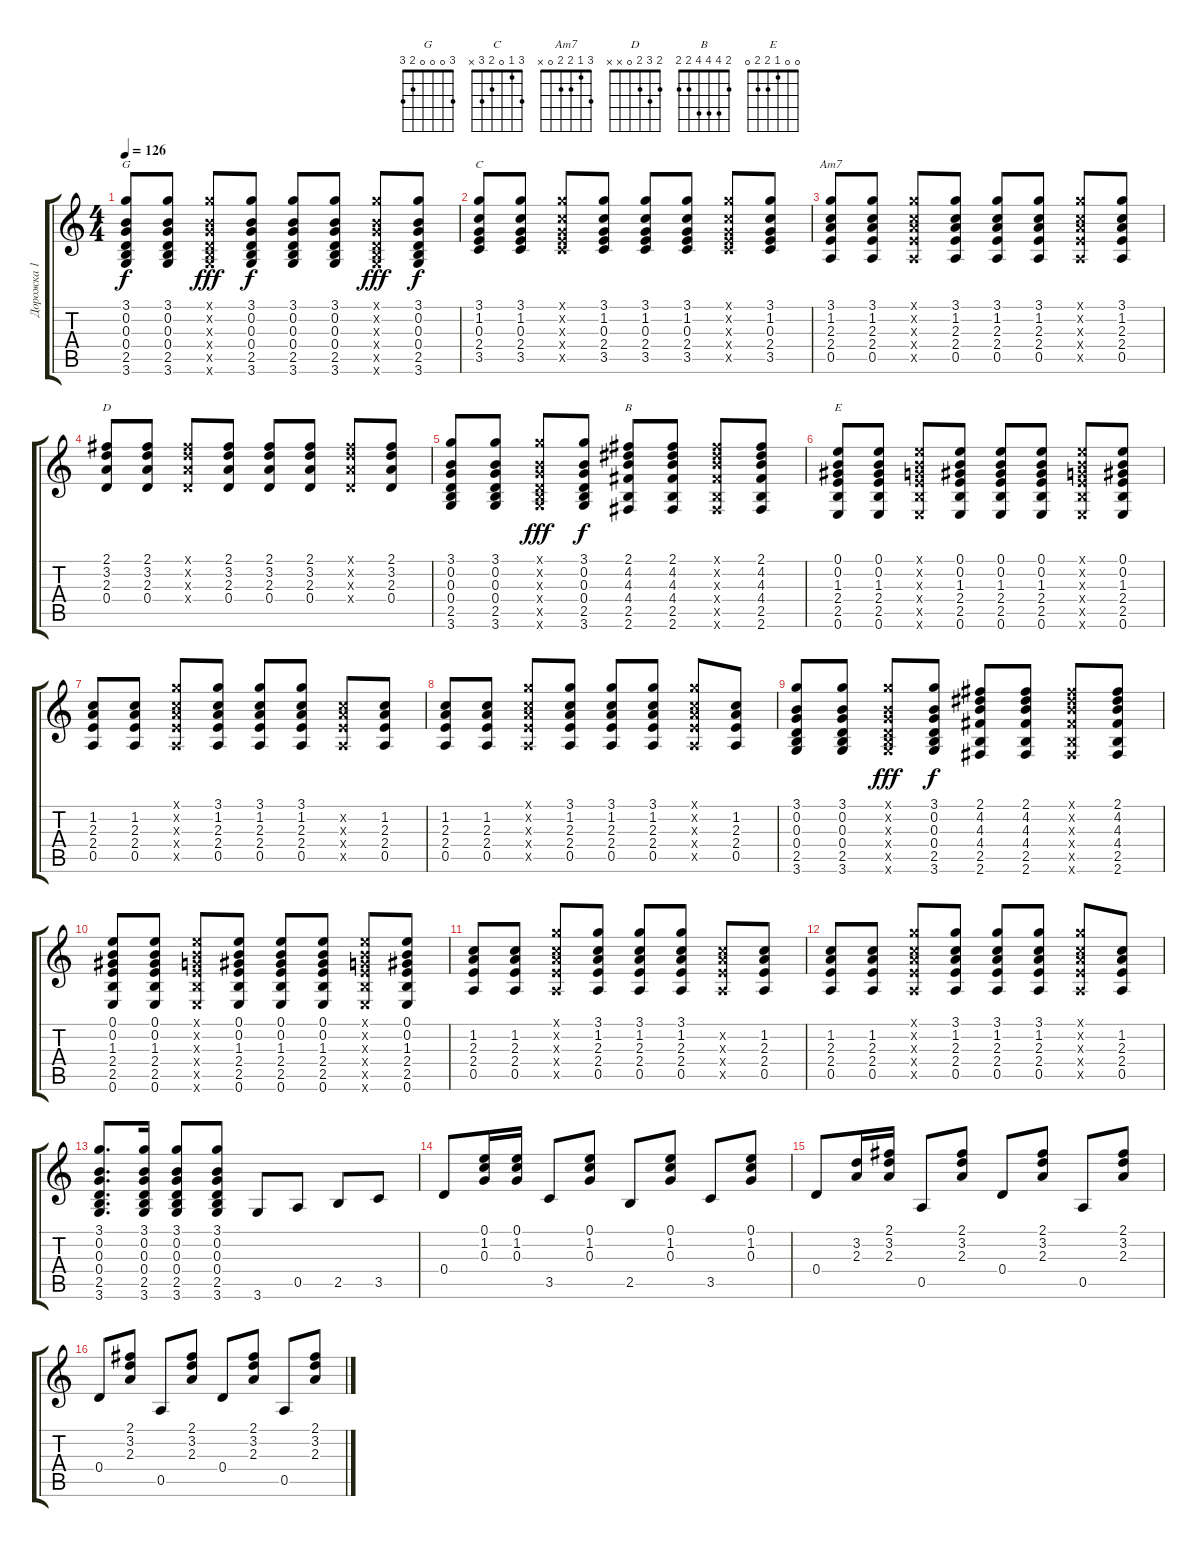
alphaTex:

\track ("Дорожка 1" "Дорожка 1") {instrument acousticguitarsteel}
\staff {score tabs}
\tuning (E4 B3 G3 D3 A2 E2) {hide}
\chord ("G" 3 0 0 0 2 3)
\chord ("C" 3 1 0 2 3 x)
\chord ("Am7" 3 1 2 2 0 x)
\chord ("D" 2 3 2 0 x x)
\chord ("B" 2 4 4 4 2 2)
\chord ("E" 0 0 1 2 2 0)
\ts (4 4)
\tempo 126
\clef g2
\ks c
(3.1 0.2 0.3 0.4 2.5 3.6).8{ch "G" dy f} (3.1 0.2 0.3 0.4 2.5 3.6).8 (3.1{x} 0.2{x} 0.3{x} 0.4{x} 2.5{x} 3.6{x}).8{dy fff} (3.1 0.2 0.3 0.4 2.5 3.6).8{dy f} (3.1 0.2 0.3 0.4 2.5 3.6).8 (3.1 0.2 0.3 0.4 2.5 3.6).8 (3.1{x} 0.2{x} 0.3{x} 0.4{x} 2.5{x} 3.6{x}).8{dy fff} (3.1 0.2 0.3 0.4 2.5 3.6).8{dy f} |
(3.1 1.2 0.3 2.4 3.5).8{ch "C"} (3.1 1.2 0.3 2.4 3.5).8 (3.1{x} 1.2{x} 0.3{x} 2.4{x} 3.5{x}).8 (3.1 1.2 0.3 2.4 3.5).8 (3.1 1.2 0.3 2.4 3.5).8 (3.1 1.2 0.3 2.4 3.5).8 (3.1{x} 1.2{x} 0.3{x} 2.4{x} 3.5{x}).8 (3.1 1.2 0.3 2.4 3.5).8 |
(3.1 1.2 2.3 2.4 0.5).8{ch "Am7"} (3.1 1.2 2.3 2.4 0.5).8 (3.1{x} 1.2{x} 2.3{x} 2.4{x} 0.5{x}).8 (3.1 1.2 2.3 2.4 0.5).8 (3.1 1.2 2.3 2.4 0.5).8 (3.1 1.2 2.3 2.4 0.5).8 (3.1{x} 1.2{x} 2.3{x} 2.4{x} 0.5{x}).8 (3.1 1.2 2.3 2.4 0.5).8 |
(2.1 3.2 2.3 0.4).8{ch "D"} (2.1 3.2 2.3 0.4).8 (2.1{x} 3.2{x} 2.3{x} 0.4{x}).8 (2.1 3.2 2.3 0.4).8 (2.1 3.2 2.3 0.4).8 (2.1 3.2 2.3 0.4).8 (2.1{x} 3.2{x} 2.3{x} 0.4{x}).8 (2.1 3.2 2.3 0.4).8 |
(3.1 0.2 0.3 0.4 2.5 3.6).8 (3.1 0.2 0.3 0.4 2.5 3.6).8 (3.1{x} 0.2{x} 0.3{x} 0.4{x} 2.5{x} 3.6{x}).8{dy fff} (3.1 0.2 0.3 0.4 2.5 3.6).8{dy f} (2.1 4.2 4.3 4.4 2.5 2.6).8{ch "B"} (2.1 4.2 4.3 4.4 2.5 2.6).8 (2.1{x} 4.2{x} 4.3{x} 4.4{x} 2.5{x} 2.6{x}).8 (2.1 4.2 4.3 4.4 2.5 2.6).8 |
(0.1 0.2 1.3 2.4 2.5 0.6).8{ch "E"} (0.1 0.2 1.3 2.4 2.5 0.6).8 (0.1{x} 0.2{x} 0.3{x} 2.4{x} 2.5{x} 0.6{x}).8 (0.1 0.2 1.3 2.4 2.5 0.6).8 (0.1 0.2 1.3 2.4 2.5 0.6).8 (0.1 0.2 1.3 2.4 2.5 0.6).8 (0.1{x} 0.2{x} 0.3{x} 2.4{x} 2.5{x} 0.6{x}).8 (0.1 0.2 1.3 2.4 2.5 0.6).8 |
(1.2 2.3 2.4 0.5).8 (1.2 2.3 2.4 0.5).8 (3.1{x} 1.2{x} 2.3{x} 2.4{x} 0.5{x}).8 (3.1 1.2 2.3 2.4 0.5).8 (3.1 1.2 2.3 2.4 0.5).8 (3.1 1.2 2.3 2.4 0.5).8 (1.2{x} 2.3{x} 2.4{x} 0.5{x}).8 (1.2 2.3 2.4 0.5).8 |
(1.2 2.3 2.4 0.5).8 (1.2 2.3 2.4 0.5).8 (3.1{x} 1.2{x} 2.3{x} 2.4{x} 0.5{x}).8 (3.1 1.2 2.3 2.4 0.5).8 (3.1 1.2 2.3 2.4 0.5).8 (3.1 1.2 2.3 2.4 0.5).8 (3.1{x} 1.2{x} 2.3{x} 2.4{x} 0.5{x}).8 (1.2 2.3 2.4 0.5).8 |
(3.1 0.2 0.3 0.4 2.5 3.6).8 (3.1 0.2 0.3 0.4 2.5 3.6).8 (3.1{x} 0.2{x} 0.3{x} 0.4{x} 2.5{x} 3.6{x}).8{dy fff} (3.1 0.2 0.3 0.4 2.5 3.6).8{dy f} (2.1 4.2 4.3 4.4 2.5 2.6).8 (2.1 4.2 4.3 4.4 2.5 2.6).8 (2.1{x} 4.2{x} 4.3{x} 4.4{x} 2.5{x} 2.6{x}).8 (2.1 4.2 4.3 4.4 2.5 2.6).8 |
(0.1 0.2 1.3 2.4 2.5 0.6).8 (0.1 0.2 1.3 2.4 2.5 0.6).8 (0.1{x} 0.2{x} 0.3{x} 2.4{x} 2.5{x} 0.6{x}).8 (0.1 0.2 1.3 2.4 2.5 0.6).8 (0.1 0.2 1.3 2.4 2.5 0.6).8 (0.1 0.2 1.3 2.4 2.5 0.6).8 (0.1{x} 0.2{x} 0.3{x} 2.4{x} 2.5{x} 0.6{x}).8 (0.1 0.2 1.3 2.4 2.5 0.6).8 |
(1.2 2.3 2.4 0.5).8 (1.2 2.3 2.4 0.5).8 (3.1{x} 1.2{x} 2.3{x} 2.4{x} 0.5{x}).8 (3.1 1.2 2.3 2.4 0.5).8 (3.1 1.2 2.3 2.4 0.5).8 (3.1 1.2 2.3 2.4 0.5).8 (1.2{x} 2.3{x} 2.4{x} 0.5{x}).8 (1.2 2.3 2.4 0.5).8 |
(1.2 2.3 2.4 0.5).8 (1.2 2.3 2.4 0.5).8 (3.1{x} 1.2{x} 2.3{x} 2.4{x} 0.5{x}).8 (3.1 1.2 2.3 2.4 0.5).8 (3.1 1.2 2.3 2.4 0.5).8 (3.1 1.2 2.3 2.4 0.5).8 (3.1{x} 1.2{x} 2.3{x} 2.4{x} 0.5{x}).8 (1.2 2.3 2.4 0.5).8 |
(3.1 0.2 0.3 0.4 2.5 3.6).8{d} (3.1 0.2 0.3 0.4 2.5 3.6).16 (3.1 0.2 0.3 0.4 2.5 3.6).8 (3.1 0.2 0.3 0.4 2.5 3.6).8 3.6.8 0.5.8 2.5.8 3.5.8 |
0.4.8 (0.1 1.2 0.3).16 (0.1 1.2 0.3).16 3.5.8 (0.1 1.2 0.3).8 2.5.8 (0.1 1.2 0.3).8 3.5.8 (0.1 1.2 0.3).8 |
0.4.8 (3.2 2.3).16 (2.1 3.2 2.3).16 0.5.8 (2.1 3.2 2.3).8 0.4.8 (2.1 3.2 2.3).8 0.5.8 (2.1 3.2 2.3).8 |
0.4.8 (2.1 3.2 2.3).8 0.5.8 (2.1 3.2 2.3).8 0.4.8 (2.1 3.2 2.3).8 0.5.8 (2.1 3.2 2.3).8
